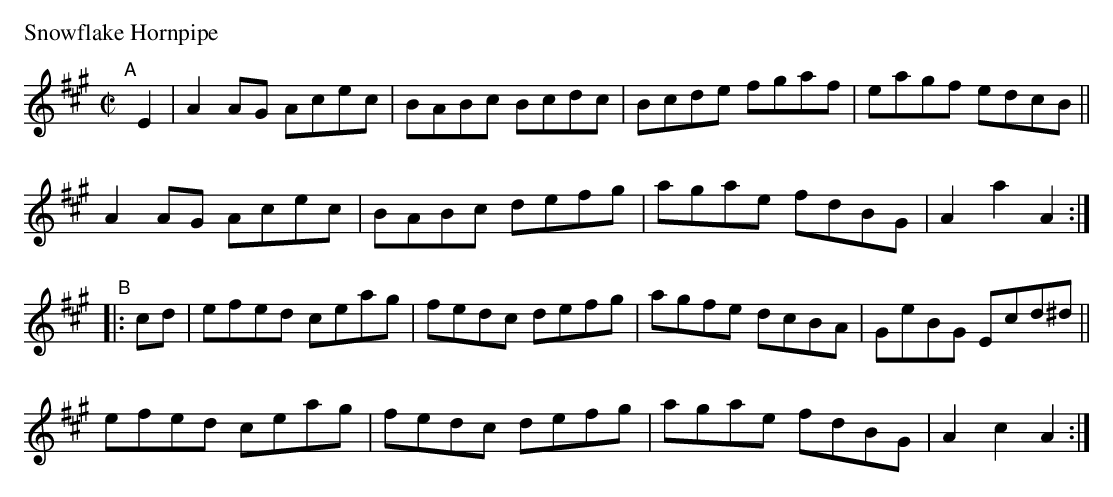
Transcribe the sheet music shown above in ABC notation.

X:1
P: Snowflake Hornpipe
C:
M: C|
L: 1/8
K: A
"^A"[|] E2 |\
A2AG Acec | BABc Bcdc | Bcde fgaf | eagf edcB ||
A2AG Acec | BABc defg | agae fdBG | A2a2 A2 :|
"^B"|: cd |\
efed ceag | fedc defg | agfe dcBA | GeBG Ecd^d ||
efed ceag | fedc defg | agae fdBG | A2c2 A2 :|
